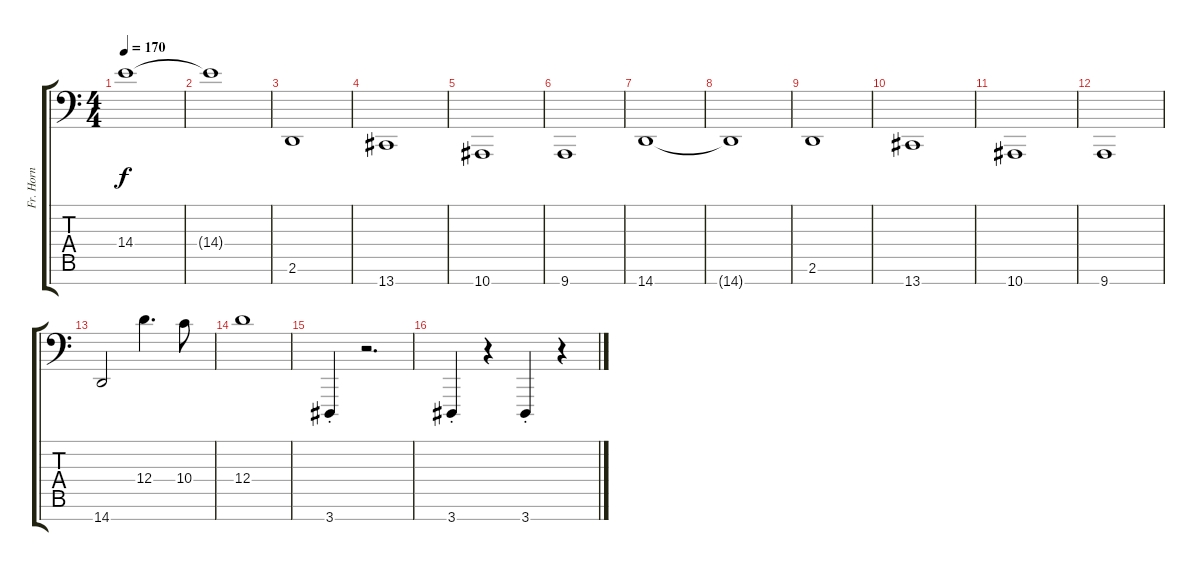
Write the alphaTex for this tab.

\track ("Fr. Horn" "Fr. Horn") {instrument frenchhorn}
\staff {score tabs}
\tuning (E4 B3 G3 D3 D2 C2 C1) {hide}
\ts (4 4)
\tempo 170
\clef f4
\ks c
14.4.1{dy f} |
14.4{t}.1 |
2.6.1 |
13.7.1 |
10.7.1 |
9.7.1 |
14.7.1 |
14.7{t}.1 |
2.6.1 |
13.7.1 |
10.7.1 |
9.7.1 |
14.7.2 12.4.4{d} 10.4.8 |
12.4.1 |
3.7{st}.4 r.2{d} |
3.7{st}.4 r.4 3.7{st}.4 r.4
